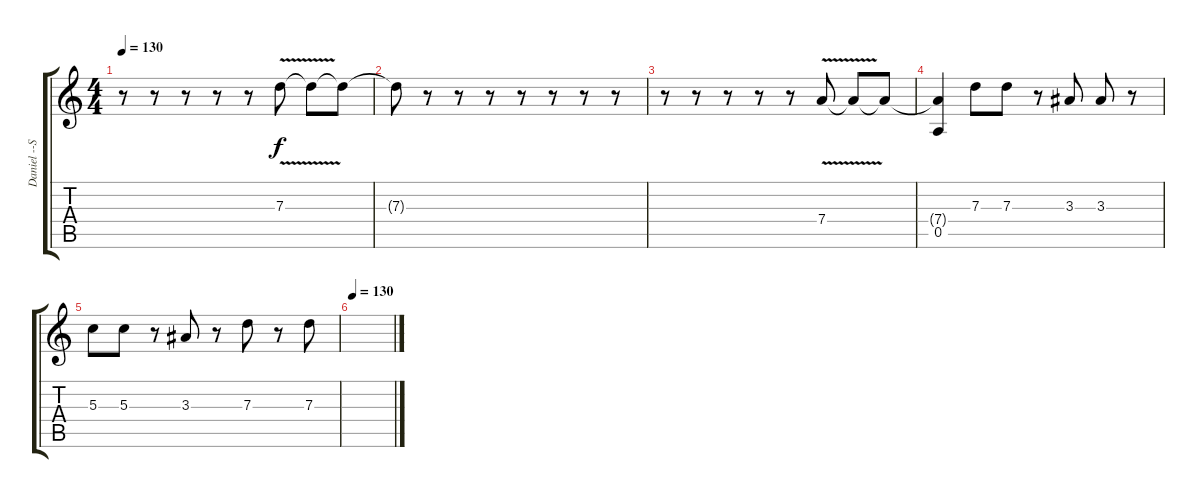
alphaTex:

\track ("Daniel --Solo" "Daniel --S") {instrument distortionguitar}
\staff {score tabs}
\tuning (E4 B3 G3 D3 A2 E2) {hide}
\ts (4 4)
\tempo 130
\clef g2
\ks c
r.8{dy f} r.8 r.8 r.8 r.8 7.3{v}.8{instrument guitarharmonics} 7.3{t}.8 7.3{t}.8 |
7.3{t}.8 r.8 r.8 r.8 r.8 r.8 r.8 r.8 |
r.8 r.8 r.8 r.8 r.8 7.4{v}.8{instrument guitarharmonics} 7.4{t}.8 7.4{t}.8 |
(7.4{t} 0.5).4 7.3.8{instrument distortionguitar} 7.3.8 r.8 3.3.8 3.3.8 r.8 |
5.3.8 5.3.8 r.8 3.3.8 r.8 7.3.8{instrument guitarharmonics} r.8{volume 10} 7.3.8{volume 8} |
\tempo 130
